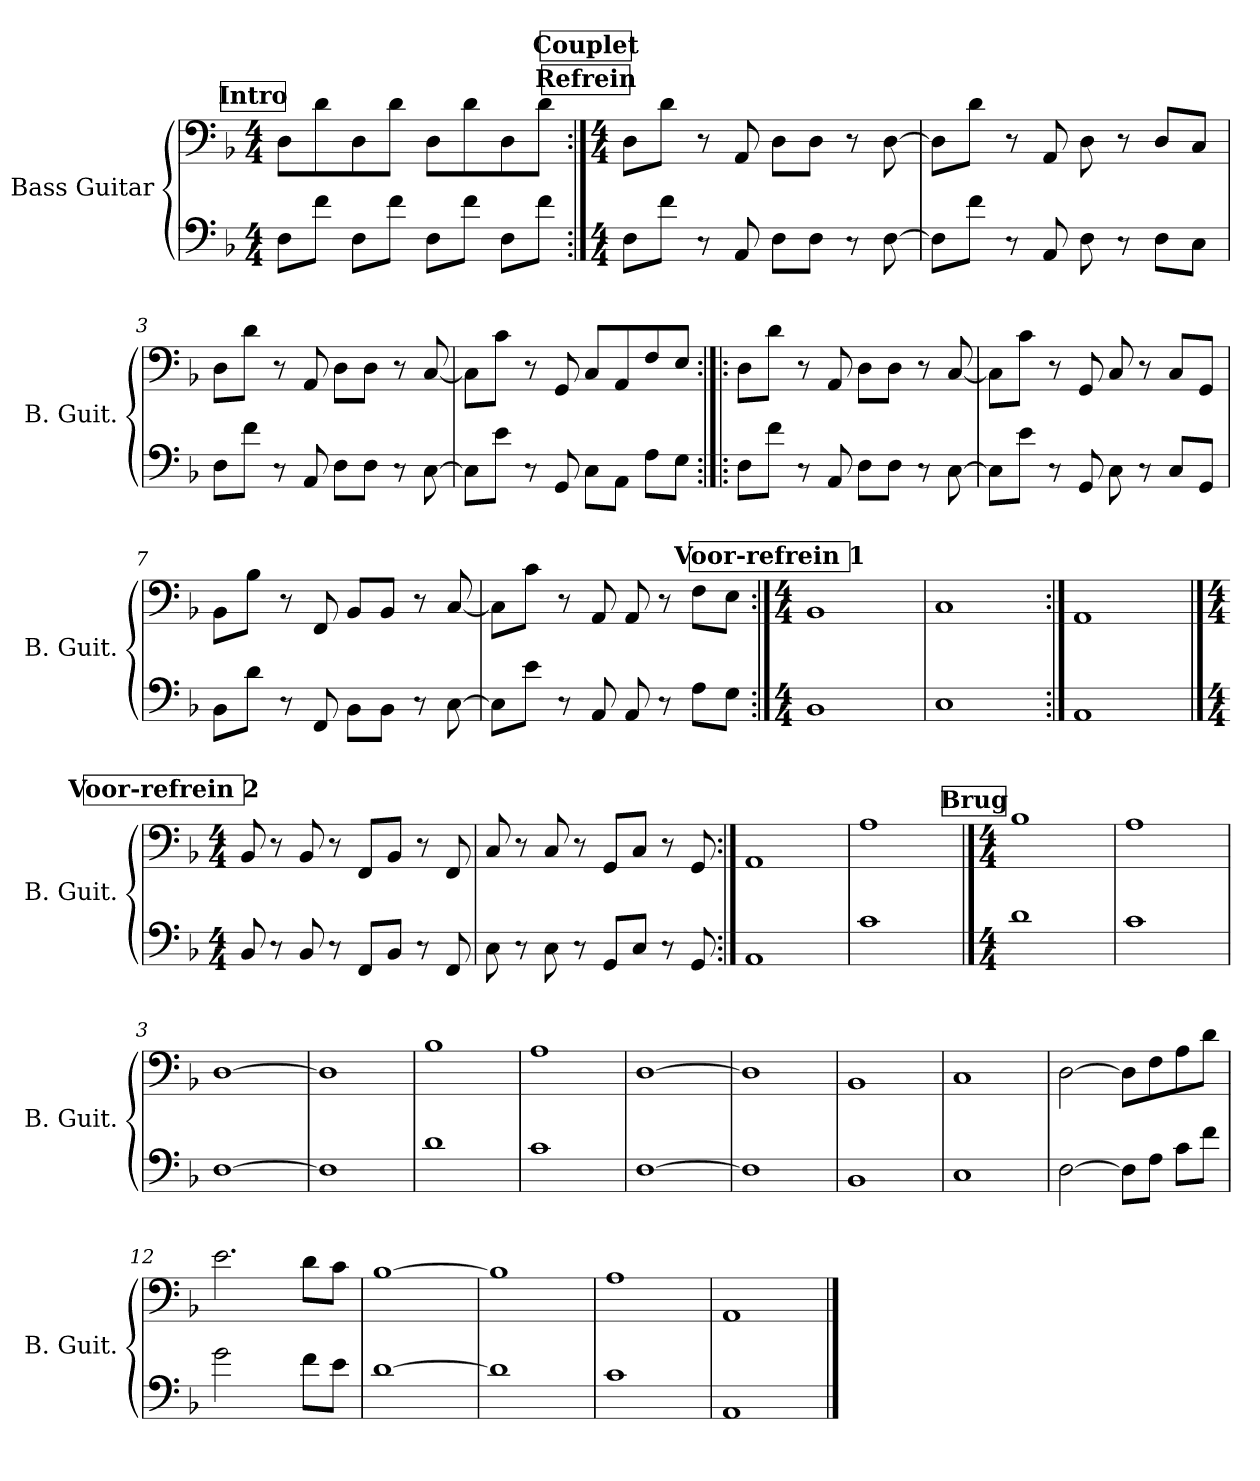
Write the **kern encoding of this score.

**kern	**kern
*part1	*part1
*staff2	*staff1
*I"Bass Guitar	*
*I'B. Guit.	*
*stria4	*
*	*clefF4
*ITrd7c12	*ITrd7c12
*k[b-]	*k[b-]
*M4/4	*M4/4
*MM140	*MM140
!!LO:REH:place=s1:a:B:fs=14:t=Intro
=1	=1
8DDL	8DD\L
8DJ	8D\
8DDL	8DD\
8DJ	8D\J
8DDL	8DD\L
8DJ	8D\
8DDL	8DD\
8DJ	8D\J
!!LO:LB:g=z
!!LO:REH:place=s1:a:B:fs=14:t=Refrein
!!LO:REH:place=s1:a:B:fs=14:t=Couplet
=1:|!	=1:|!
*stria4	*
*M4/4	*M4/4
8DDL	8DD\L
8DJ	8D\J
8r	8r
8AAA	8AAA/
8DDL	8DD\L
8DDJ	8DD\J
8r	8r
[8DD	[8DD\
=2	=2
8DDL]	8DD\L]
8DJ	8D\J
8r	8r
8AAA	8AAA/
8DD	8DD\
8r	8r
8DDL	8DD/L
8CCJ	8CC/J
=3	=3
8DDL	8DD\L
8DJ	8D\J
8r	8r
8AAA	8AAA/
8DDL	8DD\L
8DDJ	8DD\J
8r	8r
[8CC	[8CC/
=4	=4
8CCL]	8CC\L]
8CJ	8C\J
8r	8r
8GGG	8GGG/
8CCL	8CC/L
8AAAJ	8AAA/
8FFL	8FF/
8EEJ	8EE/J
!!LO:LB:g=z
=5:|!|:	=5:|!|:
8DDL	8DD\L
8DJ	8D\J
8r	8r
8AAA	8AAA/
8DDL	8DD\L
8DDJ	8DD\J
8r	8r
[8CC	[8CC/
=6	=6
8CCL]	8CC\L]
8CJ	8C\J
8r	8r
8GGG	8GGG/
8CC	8CC/
8r	8r
8CCL	8CC/L
8GGGJ	8GGG/J
=7	=7
8BBB-L	8BBB-\L
8BB-J	8BB-\J
8r	8r
8FFF	8FFF/
8BBB-L	8BBB-/L
8BBB-J	8BBB-/J
8r	8r
[8CC	[8CC/
=8	=8
8CCL]	8CC\L]
8CJ	8C\J
8r	8r
8AAA	8AAA/
8AAA	8AAA/
8r	8r
8FFL	8FF\L
8EEJ	8EE\J
!!LO:LB:g=z
!!LO:REH:place=s1:a:B:fs=14:t=Voor-refrein 1
=1:|!	=1:|!
*stria4	*
*M4/4	*M4/4
1BBB-	1BBB-
=2	=2
1CC	1CC
=3:|!	=3:|!
1AAA	1AAA
!!LO:LB:g=z
!!LO:REH:place=s1:a:B:fs=14:t=Voor-refrein 2
==1	==1
*stria4	*
*M4/4	*M4/4
8BBB-	8BBB-/
8r	8r
8BBB-	8BBB-/
8r	8r
8FFFL	8FFF/L
8BBB-J	8BBB-/J
8r	8r
8FFF	8FFF/
=2	=2
8CC	8CC/
8r	8r
8CC	8CC/
8r	8r
8GGGL	8GGG/L
8CCJ	8CC/J
8r	8r
8GGG	8GGG/
=3:|!	=3:|!
1AAA	1AAA
=4	=4
1AA	1AA
!!LO:PB:g=z
!!LO:REH:place=s1:a:B:fs=14:t=Brug
==1	==1
*stria4	*
*M4/4	*M4/4
1BB-	1BB-
=2	=2
1AA	1AA
=3	=3
[1DD	[1DD
=4	=4
1DD]	1DD]
=5	=5
1BB-	1BB-
=6	=6
1AA	1AA
=7	=7
[1DD	[1DD
=8	=8
1DD]	1DD]
!!LO:LB:g=z
=9	=9
1BBB-	1BBB-
=10	=10
1CC	1CC
=11	=11
[2DD	[2DD\
8DDL]	8DD\L]
8FFJ	8FF\
8AAL	8AA\
8DJ	8D\J
=12	=12
!LO:N:vis=2	!
2.E	2.E\
8DL	8D\L
8CJ	8C\J
=13	=13
[1BB-	[1BB-
=14	=14
1BB-]	1BB-]
=15	=15
1AA	1AA
=16	=16
1AAA	1AAA
==	==
*-	*-
